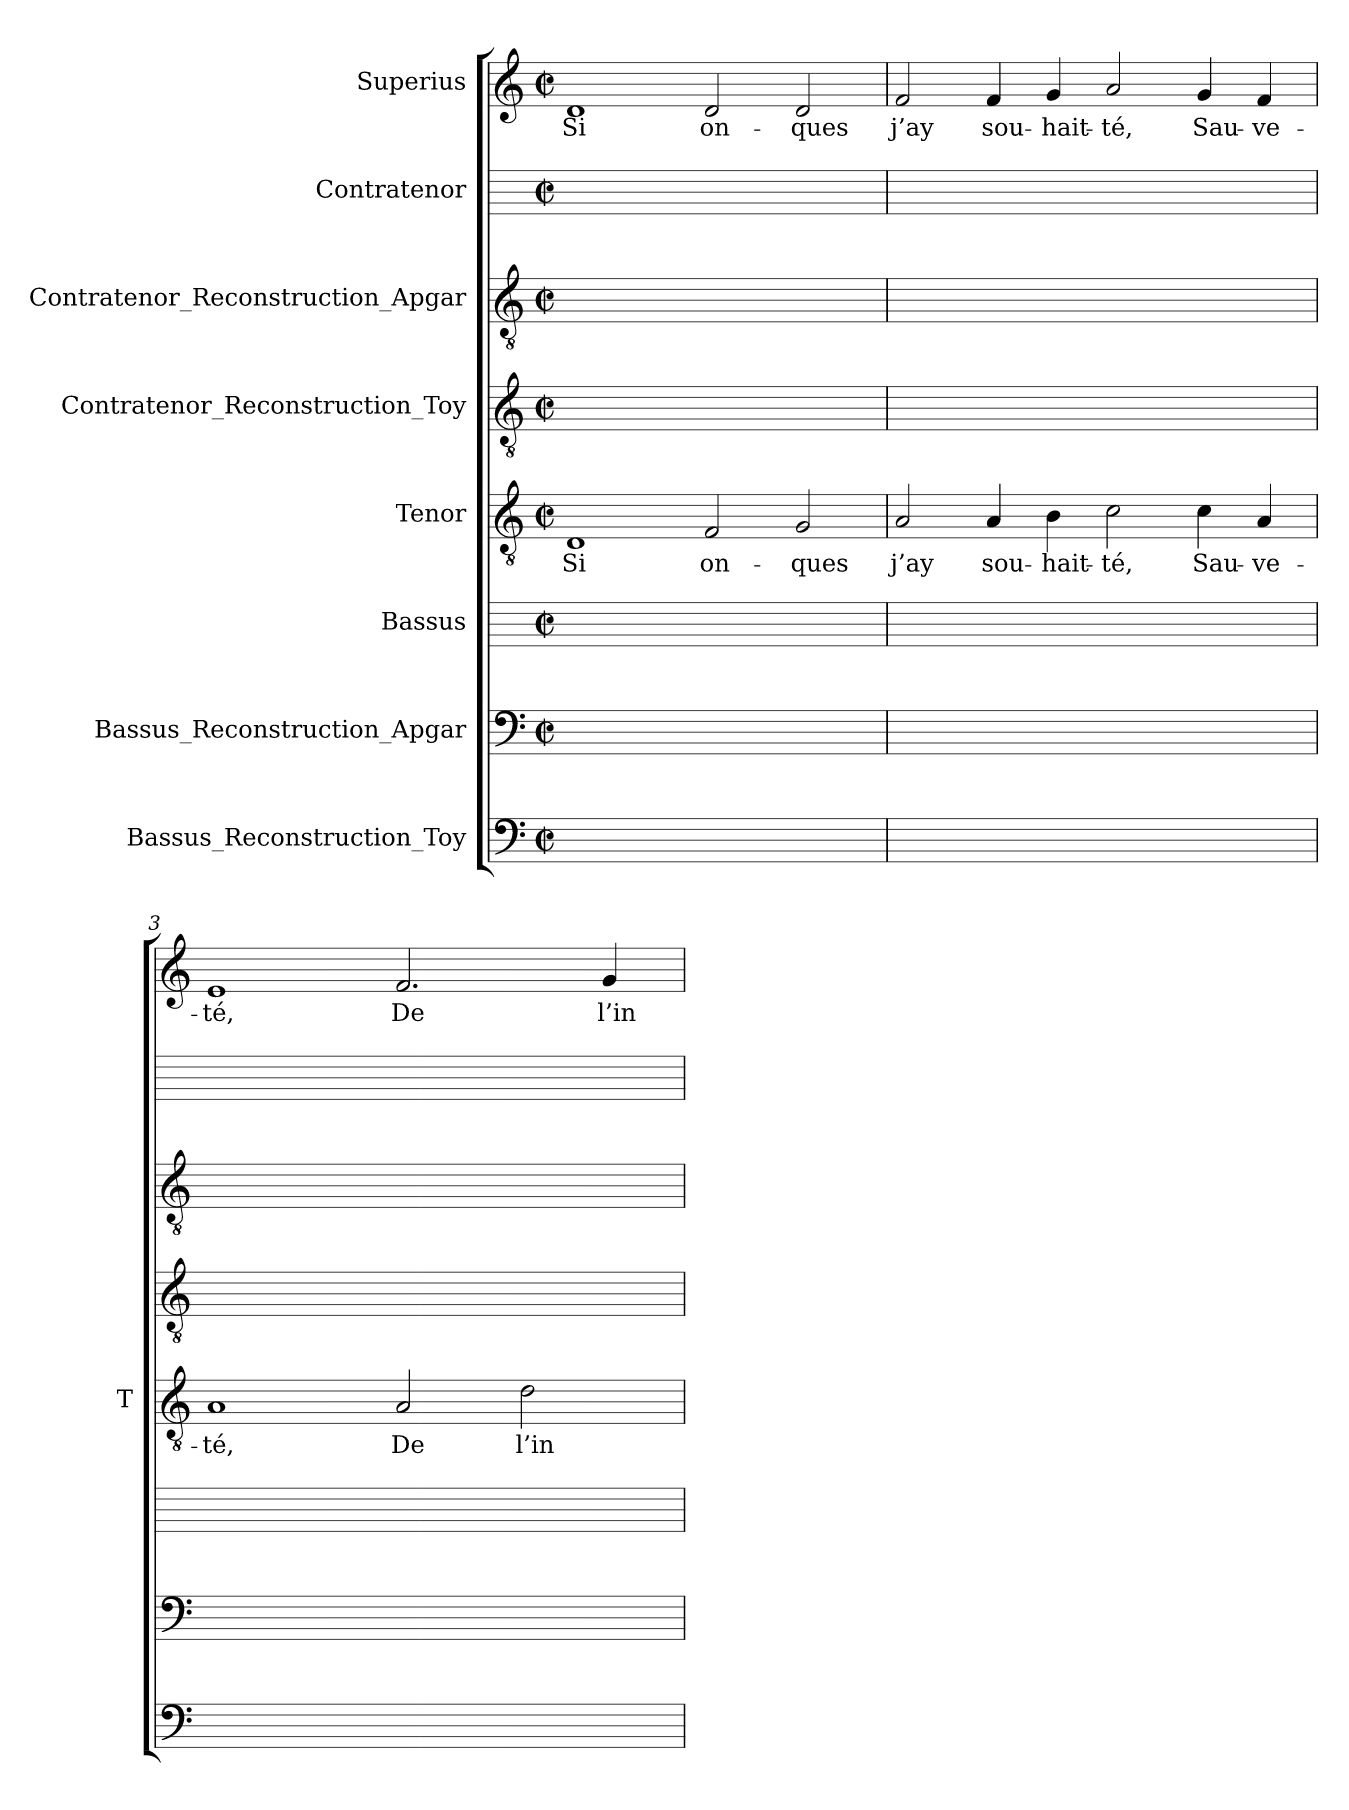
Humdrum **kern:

**kern	**kern	**kern	**kern	**text	**kern	**kern	**kern	**kern	**text
*part8	*part7	*part6	*part5	*part5	*part4	*part3	*part2	*part1	*part1
*staff8	*staff7	*staff6	*staff5	*staff5	*staff4	*staff3	*staff2	*staff1	*staff1
*I"Bassus_Reconstruction_Toy	*I"Bassus_Reconstruction_Apgar	*I"Bassus	*I"Tenor	*	*I"Contratenor_Reconstruction_Toy	*I"Contratenor_Reconstruction_Apgar	*I"Contratenor	*I"Superius	*
*	*	*	*I'T	*	*	*	*	*	*
*clefF4	*clefF4	*	*clefGv2	*	*clefGv2	*clefGv2	*	*clefG2	*
*k[]	*k[]	*	*k[]	*	*k[]	*k[]	*	*k[]	*
*C:	*C:	*	*C:	*	*C:	*C:	*	*C:	*
*M2/2	*M2/2	*M2/2	*M2/2	*	*M2/2	*M2/2	*M2/2	*M2/2	*
*met(c|)	*met(c|)	*met(c|)	*met(c|)	*	*met(c|)	*met(c|)	*met(c|)	*met(c|)	*
=1	=1	=1	=1	=1	=1	=1	=1	=1	=1
0ryy	0ryy	0ryy	1D	-Si	0ryy	0ryy	0ryy	1d	-Si
.	.	.	2F	on-	.	.	.	2d	on-
.	.	.	2G	-ques	.	.	.	2d	-ques
=2	=2	=2	=2	=2	=2	=2	=2	=2	=2
0ryy	0ryy	0ryy	2A	-j’ay	0ryy	0ryy	0ryy	2f	-j’ay
.	.	.	4A	sou-	.	.	.	4f	sou-
.	.	.	4B	hait-	.	.	.	4g	hait-
.	.	.	2c	-té,	.	.	.	2a	-té,
.	.	.	4c	Sau-	.	.	.	4g	Sau-
.	.	.	4A	ve-	.	.	.	4f	ve-
=3	=3	=3	=3	=3	=3	=3	=3	=3	=3
0ryy	0ryy	0ryy	1A	-té,	0ryy	0ryy	0ryy	1e	-té,
.	.	.	2A	-De	.	.	.	2.f	-De
.	.	.	2d	l’in-	.	.	.	.	.
.	.	.	.	.	.	.	.	4g	l’in-
=	=	=	=	=	=	=	=	=	=
*-	*-	*-	*-	*-	*-	*-	*-	*-	*-
